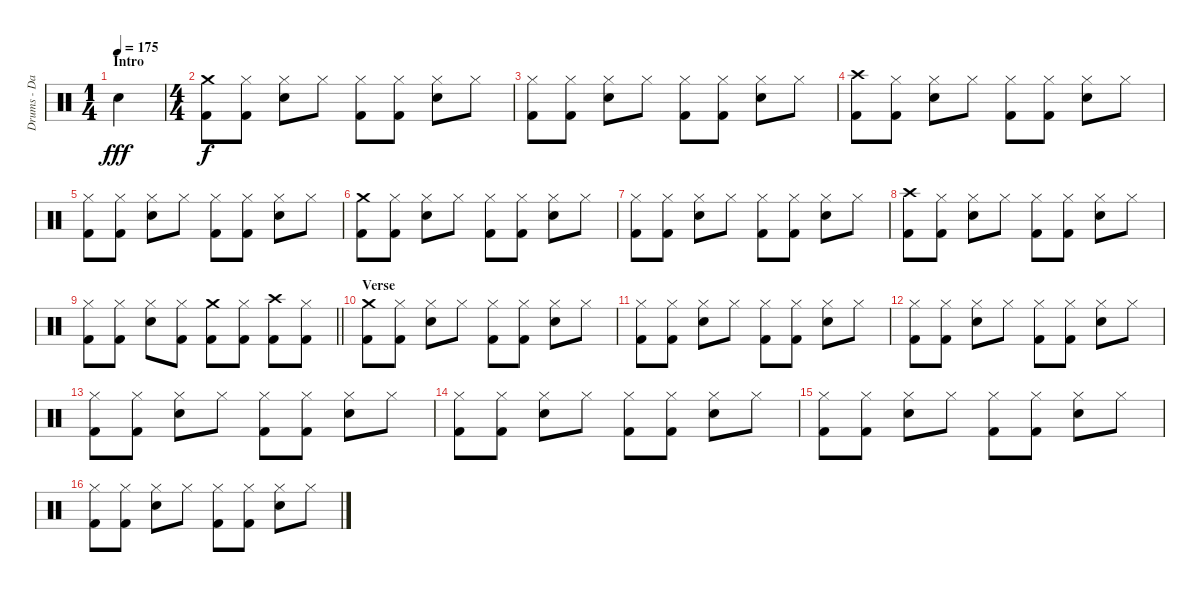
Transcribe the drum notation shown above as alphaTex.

\track ("Drums - David Holland" "Drums - Da") {instrument percussion}
\staff {score}
\articulation defaults
\ts (1 4)
\section ("" "Intro")
\tempo 175
\clef neutral
\ks c "Snare (hit) 2".4{dy fff}
|
\ts (4 4)
("Crash medium (hit)" "Kick (hit) 2").8{dy f} ("Hi-Hat (closed)" "Kick (hit) 2").8 ("Hi-Hat (closed)" "Snare (hit) 2").8 "Hi-Hat (closed)".8 ("Hi-Hat (closed)" "Kick (hit) 2").8 ("Hi-Hat (closed)" "Kick (hit) 2").8 ("Hi-Hat (closed)" "Snare (hit) 2").8 "Hi-Hat (closed)".8 |
("Hi-Hat (closed)" "Kick (hit) 2").8 ("Hi-Hat (closed)" "Kick (hit) 2").8 ("Hi-Hat (closed)" "Snare (hit) 2").8 "Hi-Hat (closed)".8 ("Hi-Hat (closed)" "Kick (hit) 2").8 ("Hi-Hat (closed)" "Kick (hit) 2").8 ("Hi-Hat (closed)" "Snare (hit) 2").8 "Hi-Hat (closed)".8 |
("Crash high (hit)" "Kick (hit) 2").8 ("Hi-Hat (closed)" "Kick (hit) 2").8 ("Hi-Hat (closed)" "Snare (hit) 2").8 "Hi-Hat (closed)".8 ("Hi-Hat (closed)" "Kick (hit) 2").8 ("Hi-Hat (closed)" "Kick (hit) 2").8 ("Hi-Hat (closed)" "Snare (hit) 2").8 "Hi-Hat (closed)".8 |
("Hi-Hat (closed)" "Kick (hit) 2").8 ("Hi-Hat (closed)" "Kick (hit) 2").8 ("Hi-Hat (closed)" "Snare (hit) 2").8 "Hi-Hat (closed)".8 ("Hi-Hat (closed)" "Kick (hit) 2").8 ("Hi-Hat (closed)" "Kick (hit) 2").8 ("Hi-Hat (closed)" "Snare (hit) 2").8 "Hi-Hat (closed)".8 |
("Crash medium (hit)" "Kick (hit) 2").8 ("Hi-Hat (closed)" "Kick (hit) 2").8 ("Hi-Hat (closed)" "Snare (hit) 2").8 "Hi-Hat (closed)".8 ("Hi-Hat (closed)" "Kick (hit) 2").8 ("Hi-Hat (closed)" "Kick (hit) 2").8 ("Hi-Hat (closed)" "Snare (hit) 2").8 "Hi-Hat (closed)".8 |
("Hi-Hat (closed)" "Kick (hit) 2").8 ("Hi-Hat (closed)" "Kick (hit) 2").8 ("Hi-Hat (closed)" "Snare (hit) 2").8 "Hi-Hat (closed)".8 ("Hi-Hat (closed)" "Kick (hit) 2").8 ("Hi-Hat (closed)" "Kick (hit) 2").8 ("Hi-Hat (closed)" "Snare (hit) 2").8 "Hi-Hat (closed)".8 |
("Crash high (hit)" "Kick (hit) 2").8 ("Hi-Hat (closed)" "Kick (hit) 2").8 ("Hi-Hat (closed)" "Snare (hit) 2").8 "Hi-Hat (closed)".8 ("Hi-Hat (closed)" "Kick (hit) 2").8 ("Hi-Hat (closed)" "Kick (hit) 2").8 ("Hi-Hat (closed)" "Snare (hit) 2").8 "Hi-Hat (closed)".8 |
\barLineRight lightlight
("Hi-Hat (closed)" "Kick (hit) 2").8 ("Hi-Hat (closed)" "Kick (hit) 2").8 ("Hi-Hat (closed)" "Snare (hit) 2").8 ("Hi-Hat (closed)" "Kick (hit) 2").8 ("Crash medium (hit)" "Kick (hit) 2").8 ("Hi-Hat (closed)" "Kick (hit) 2").8 ("Crash high (hit)" "Kick (hit) 2").8 ("Hi-Hat (closed)" "Kick (hit) 2").8 |
\section ("" "Verse")
("Crash medium (hit)" "Kick (hit) 2").8 ("Hi-Hat (closed)" "Kick (hit) 2").8 ("Hi-Hat (closed)" "Snare (hit) 2").8 "Hi-Hat (closed)".8 ("Hi-Hat (closed)" "Kick (hit) 2").8 ("Hi-Hat (closed)" "Kick (hit) 2").8 ("Hi-Hat (closed)" "Snare (hit) 2").8 "Hi-Hat (closed)".8 |
("Hi-Hat (closed)" "Kick (hit) 2").8 ("Hi-Hat (closed)" "Kick (hit) 2").8 ("Hi-Hat (closed)" "Snare (hit) 2").8 "Hi-Hat (closed)".8 ("Hi-Hat (closed)" "Kick (hit) 2").8 ("Hi-Hat (closed)" "Kick (hit) 2").8 ("Hi-Hat (closed)" "Snare (hit) 2").8 "Hi-Hat (closed)".8 |
("Hi-Hat (closed)" "Kick (hit) 2").8 ("Hi-Hat (closed)" "Kick (hit) 2").8 ("Hi-Hat (closed)" "Snare (hit) 2").8 "Hi-Hat (closed)".8 ("Hi-Hat (closed)" "Kick (hit) 2").8 ("Hi-Hat (closed)" "Kick (hit) 2").8 ("Hi-Hat (closed)" "Snare (hit) 2").8 "Hi-Hat (closed)".8 |
("Hi-Hat (closed)" "Kick (hit) 2").8 ("Hi-Hat (closed)" "Kick (hit) 2").8 ("Hi-Hat (closed)" "Snare (hit) 2").8 "Hi-Hat (closed)".8 ("Hi-Hat (closed)" "Kick (hit) 2").8 ("Hi-Hat (closed)" "Kick (hit) 2").8 ("Hi-Hat (closed)" "Snare (hit) 2").8 "Hi-Hat (closed)".8 |
("Hi-Hat (closed)" "Kick (hit) 2").8 ("Hi-Hat (closed)" "Kick (hit) 2").8 ("Hi-Hat (closed)" "Snare (hit) 2").8 "Hi-Hat (closed)".8 ("Hi-Hat (closed)" "Kick (hit) 2").8 ("Hi-Hat (closed)" "Kick (hit) 2").8 ("Hi-Hat (closed)" "Snare (hit) 2").8 "Hi-Hat (closed)".8 |
("Hi-Hat (closed)" "Kick (hit) 2").8 ("Hi-Hat (closed)" "Kick (hit) 2").8 ("Hi-Hat (closed)" "Snare (hit) 2").8 "Hi-Hat (closed)".8 ("Hi-Hat (closed)" "Kick (hit) 2").8 ("Hi-Hat (closed)" "Kick (hit) 2").8 ("Hi-Hat (closed)" "Snare (hit) 2").8 "Hi-Hat (closed)".8 |
("Hi-Hat (closed)" "Kick (hit) 2").8 ("Hi-Hat (closed)" "Kick (hit) 2").8 ("Hi-Hat (closed)" "Snare (hit) 2").8 "Hi-Hat (closed)".8 ("Hi-Hat (closed)" "Kick (hit) 2").8 ("Hi-Hat (closed)" "Kick (hit) 2").8 ("Hi-Hat (closed)" "Snare (hit) 2").8 "Hi-Hat (closed)".8
